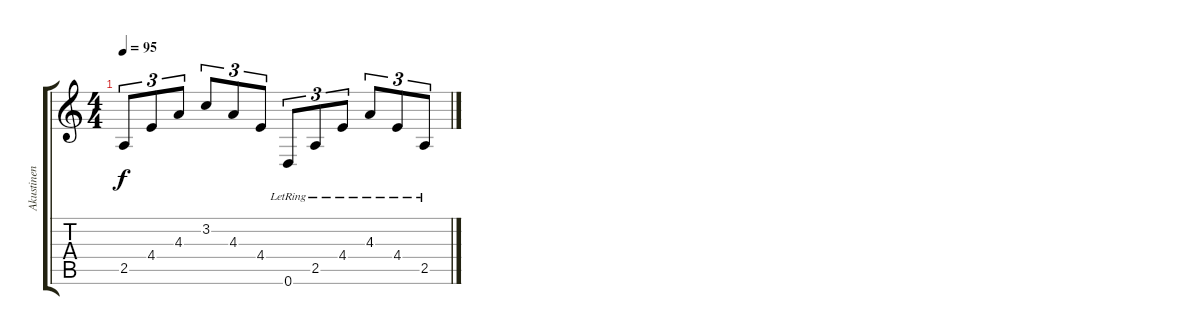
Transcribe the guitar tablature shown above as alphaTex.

\track ("Akustinen sekä Malinen" "Akustinen ") {instrument acousticguitarsteel}
\staff {score tabs}
\tuning (D4 A3 F3 C3 G2 D2) {hide}
\ts (4 4)
\tempo 95
\clef g2
\ks c
2.5.8{tu (3 2) dy f} 4.4.8{tu (3 2)} 4.3.8{tu (3 2)} 3.2.8{tu (3 2)} 4.3.8{tu (3 2)} 4.4.8{tu (3 2)} 0.6{lr}.8{tu (3 2)} 2.5{lr}.8{tu (3 2)} 4.4{lr}.8{tu (3 2)} 4.3{lr}.8{tu (3 2)} 4.4{lr}.8{tu (3 2)} 2.5{lr}.8{tu (3 2)}
